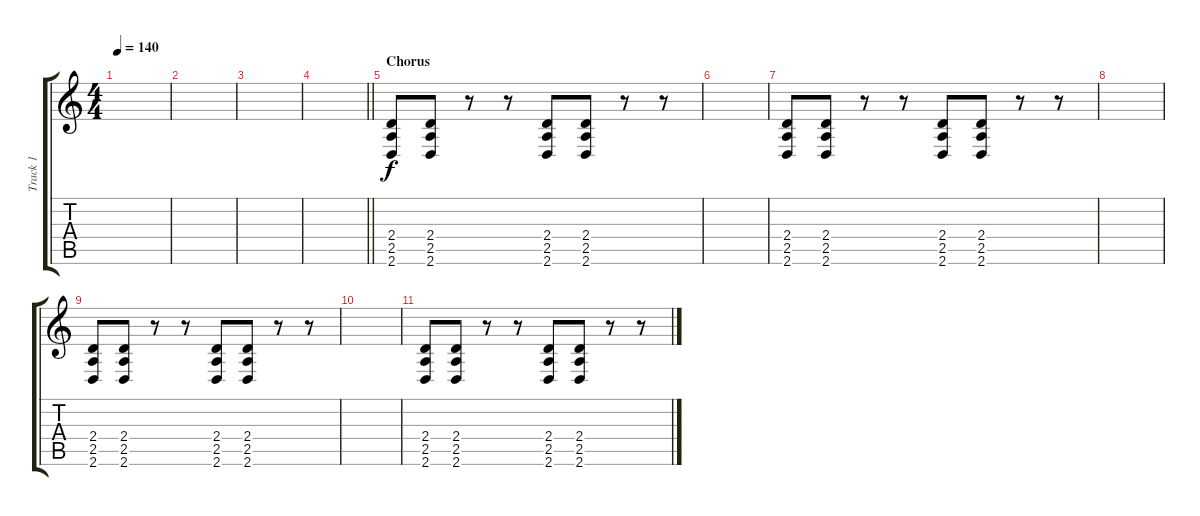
\track ("Track 1" "Track 1") {instrument distortionguitar}
\staff {score tabs}
\tuning (D4 A3 F3 C3 G2 C2) {hide}
\ts (4 4)
\tempo 140
\clef g2
\ks c
|
|
|
\barLineRight lightlight
|
\section ("" "Chorus")
(2.4 2.5 2.6).8{instrument distortionguitar} (2.4 2.5 2.6).8 r.8 r.8 (2.4 2.5 2.6).8 (2.4 2.5 2.6).8 r.8 r.8 |
|
(2.4 2.5 2.6).8 (2.4 2.5 2.6).8 r.8 r.8 (2.4 2.5 2.6).8 (2.4 2.5 2.6).8 r.8 r.8 |
|
(2.4 2.5 2.6).8 (2.4 2.5 2.6).8 r.8 r.8 (2.4 2.5 2.6).8 (2.4 2.5 2.6).8 r.8 r.8 |
|
(2.4 2.5 2.6).8 (2.4 2.5 2.6).8 r.8 r.8 (2.4 2.5 2.6).8 (2.4 2.5 2.6).8 r.8 r.8
